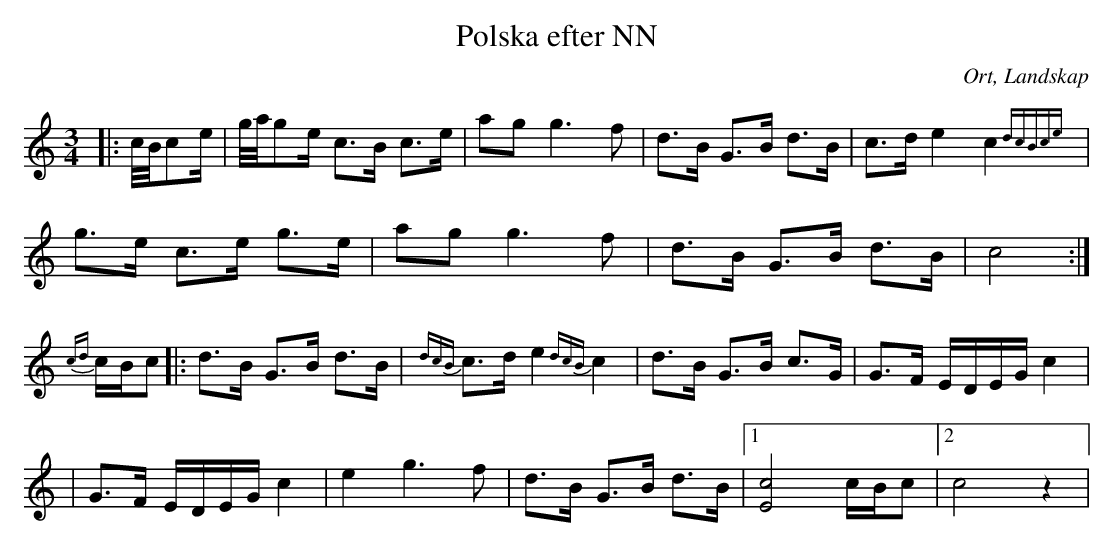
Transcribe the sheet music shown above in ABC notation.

X:1
T:Polska efter NN
O:Ort, Landskap
M:3/4
L:1/8
K:C
|:c//B//ce/|g//a//ge/ c>B c>e|ag g3 f|d>B G>B d>B|c>d e2 c2{(5dcBce}|
g>e c>e g>e|ag g3 f|d>B G>B d>B|c4:|
 {cd}c/B/c |:d>B G>B d>B|{dcB}c>d e2 {dcB}c2|d>B G>B c>G|G>F E/D/E/G/ c2|
 |G>F E/D/E/G/ c2|e2 g3 f|d>B G>B d>B|1 [E4c4] c/B/c|2 c4 z2|
